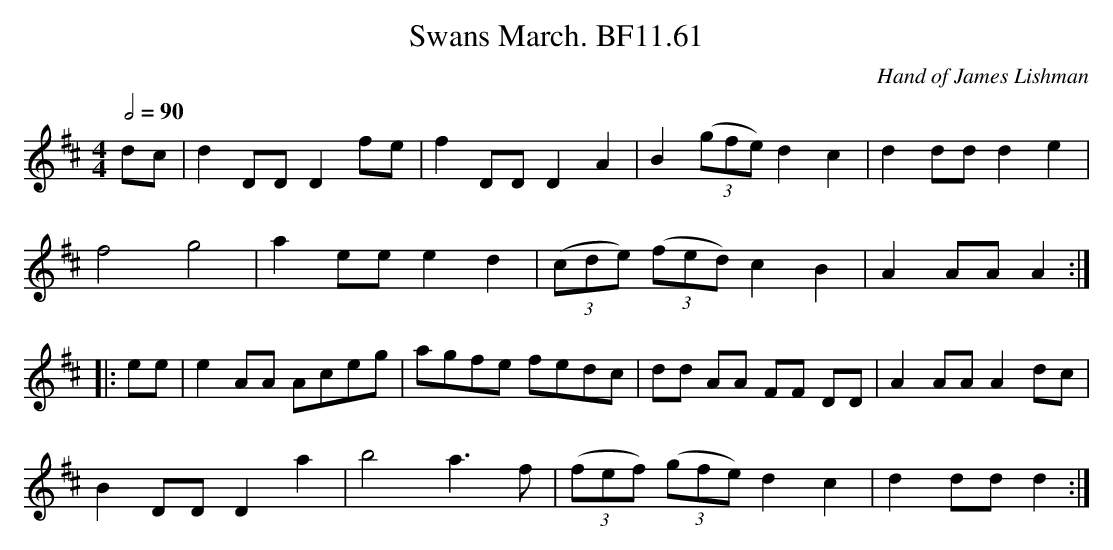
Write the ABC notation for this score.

X:1
T:Swans March. BF11.61
M:4/4
L:1/8
Q:1/2=90
C:Hand of James Lishman
K:D major
dc|d2DDD2fe|f2DDD2A2|B2 ((3gfe) d2c2|d2ddd2e2|
f4g4|a2eee2d2| ((3cde) ((3fed) c2B2|A2AAA2:|
|:ee|e2AA Aceg|agfe fedc|dd AA FF DD|A2AAA2dc|
B2DDD2a2|b4a3f| ((3fef) ((3gfe) d2c2|d2ddd2:|
